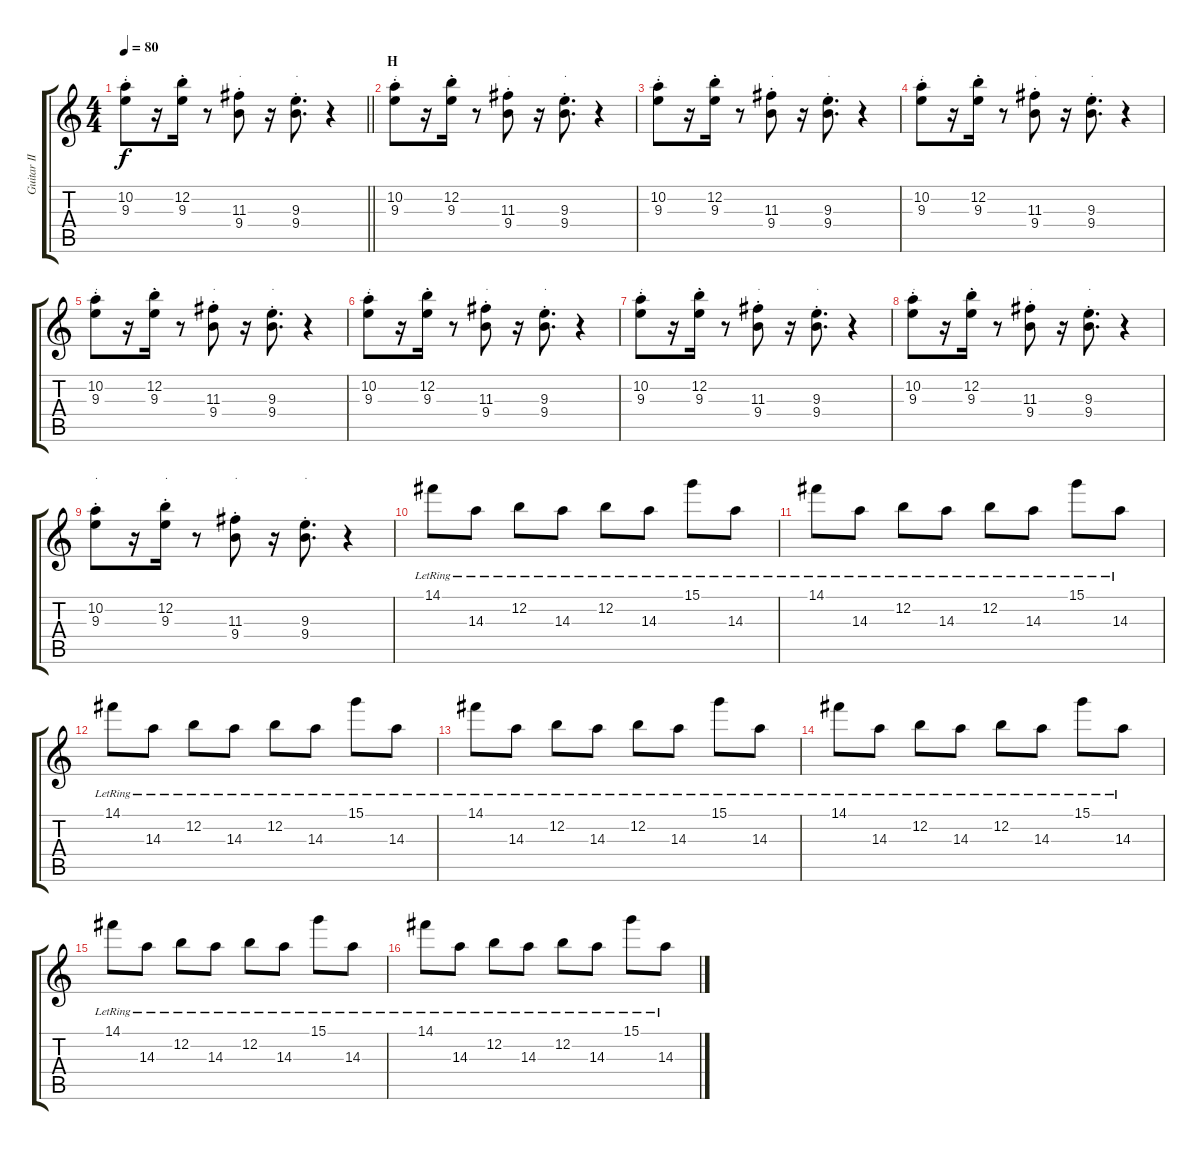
\track ("Guitar II" "Guitar II") {instrument electricguitarclean}
\staff {score tabs}
\tuning (E4 B3 G3 D3 A2 E2) {hide}
\ts (4 4)
\tempo 80
\clef g2
\barLineRight lightlight
\ks c
(10.2{st} 9.3{st}).8{txt "." dy f} r.16 (12.2{st} 9.3{st}).16{txt "."} r.8 (11.3{st} 9.4{st}).8{txt "."} r.16 (9.3{st} 9.4{st}).8{d txt "."} r.4 |
\section ("" "H")
(10.2{st} 9.3{st}).8{txt "."} r.16 (12.2{st} 9.3{st}).16{txt "."} r.8 (11.3{st} 9.4{st}).8{txt "."} r.16 (9.3{st} 9.4{st}).8{d txt "."} r.4 |
(10.2{st} 9.3{st}).8{txt "."} r.16 (12.2{st} 9.3{st}).16{txt "."} r.8 (11.3{st} 9.4{st}).8{txt "."} r.16 (9.3{st} 9.4{st}).8{d txt "."} r.4 |
(10.2{st} 9.3{st}).8{txt "."} r.16 (12.2{st} 9.3{st}).16{txt "."} r.8 (11.3{st} 9.4{st}).8{txt "."} r.16 (9.3{st} 9.4{st}).8{d txt "."} r.4 |
(10.2{st} 9.3{st}).8{txt "."} r.16 (12.2{st} 9.3{st}).16{txt "."} r.8 (11.3{st} 9.4{st}).8{txt "."} r.16 (9.3{st} 9.4{st}).8{d txt "."} r.4 |
(10.2{st} 9.3{st}).8{txt "."} r.16 (12.2{st} 9.3{st}).16{txt "."} r.8 (11.3{st} 9.4{st}).8{txt "."} r.16 (9.3{st} 9.4{st}).8{d txt "."} r.4 |
(10.2{st} 9.3{st}).8{txt "."} r.16 (12.2{st} 9.3{st}).16{txt "."} r.8 (11.3{st} 9.4{st}).8{txt "."} r.16 (9.3{st} 9.4{st}).8{d txt "."} r.4 |
(10.2{st} 9.3{st}).8{txt "."} r.16 (12.2{st} 9.3{st}).16{txt "."} r.8 (11.3{st} 9.4{st}).8{txt "."} r.16 (9.3{st} 9.4{st}).8{d txt "."} r.4 |
(10.2{st} 9.3{st}).8{txt "."} r.16 (12.2{st} 9.3{st}).16{txt "."} r.8 (11.3{st} 9.4{st}).8{txt "."} r.16 (9.3{st} 9.4{st}).8{d txt "."} r.4{volume 0} |
14.1{lr}.8{volume 11} 14.3{lr}.8 12.2{lr}.8 14.3{lr}.8 12.2{lr}.8 14.3{lr}.8 15.1{lr}.8 14.3{lr}.8 |
14.1{lr}.8 14.3{lr}.8 12.2{lr}.8 14.3{lr}.8 12.2{lr}.8 14.3{lr}.8 15.1{lr}.8 14.3{lr}.8 |
14.1{lr}.8 14.3{lr}.8 12.2{lr}.8 14.3{lr}.8 12.2{lr}.8 14.3{lr}.8 15.1{lr}.8 14.3{lr}.8 |
14.1{lr}.8 14.3{lr}.8 12.2{lr}.8 14.3{lr}.8 12.2{lr}.8 14.3{lr}.8 15.1{lr}.8 14.3{lr}.8 |
14.1{lr}.8 14.3{lr}.8 12.2{lr}.8 14.3{lr}.8 12.2{lr}.8 14.3{lr}.8 15.1{lr}.8 14.3{lr}.8 |
14.1{lr}.8 14.3{lr}.8 12.2{lr}.8 14.3{lr}.8 12.2{lr}.8 14.3{lr}.8 15.1{lr}.8 14.3{lr}.8 |
14.1{lr}.8 14.3{lr}.8 12.2{lr}.8 14.3{lr}.8 12.2{lr}.8 14.3{lr}.8 15.1{lr}.8 14.3{lr}.8
